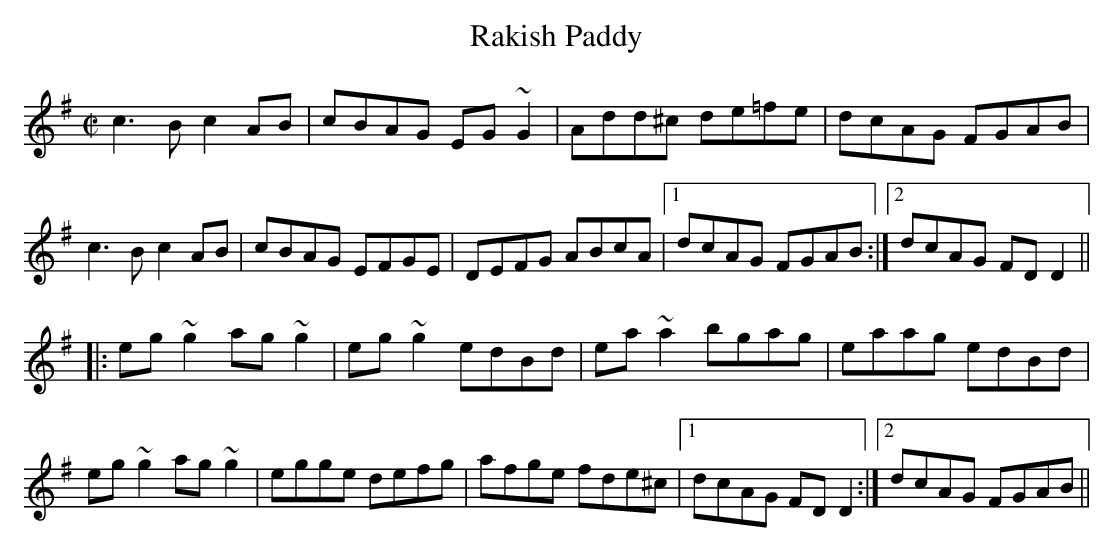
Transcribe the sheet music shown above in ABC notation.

X:1
T:Rakish Paddy
M:C|
K:Dmix
c3B c2AB|cBAG EG~G2|Add^c de=fe|dcAG FGAB|
c3B c2AB|cBAG EFGE|DEFG ABcA|1 dcAG FGAB:|2 dcAG FDD2||
|:eg~g2 ag~g2|eg~g2 edBd|ea~a2 bgag|eaag edBd|
eg~g2 ag~g2|egge defg|afge fde^c|1 dcAG FDD2:|2 dcAG FGAB||
"Variations:"
